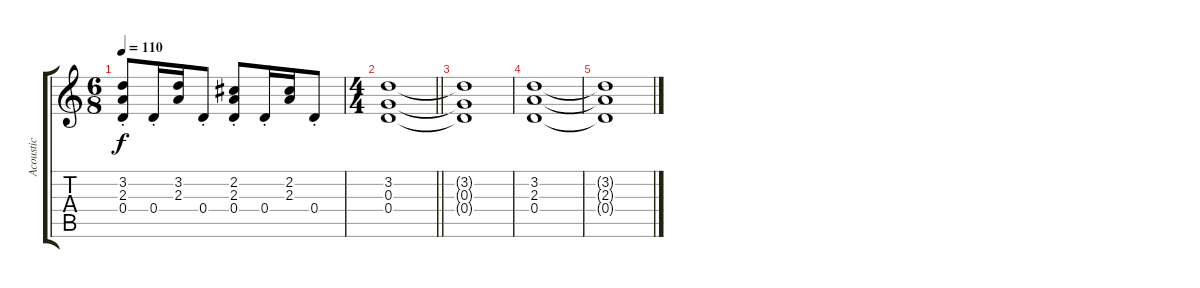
\track ("Acoustic" "Acoustic") {instrument acousticguitarsteel}
\staff {score tabs}
\tuning (E4 B3 G3 D3 A2 E2) {hide}
\ts (6 8)
\tempo 110
\clef g2
\ks c
(3.2 2.3 0.4{st}).8{dy f} 0.4{st}.16 (3.2 2.3).16 0.4{st}.8 (2.2 2.3 0.4{st}).8 0.4{st}.16 (2.2 2.3).16 0.4{st}.8 |
\ts (4 4)
\barLineRight lightlight
(3.2 0.3 0.4).1 |
(3.2{t} 0.3{t} 0.4{t}).1 |
(3.2 2.3 0.4).1 |
(3.2{t} 2.3{t} 0.4{t}).1
